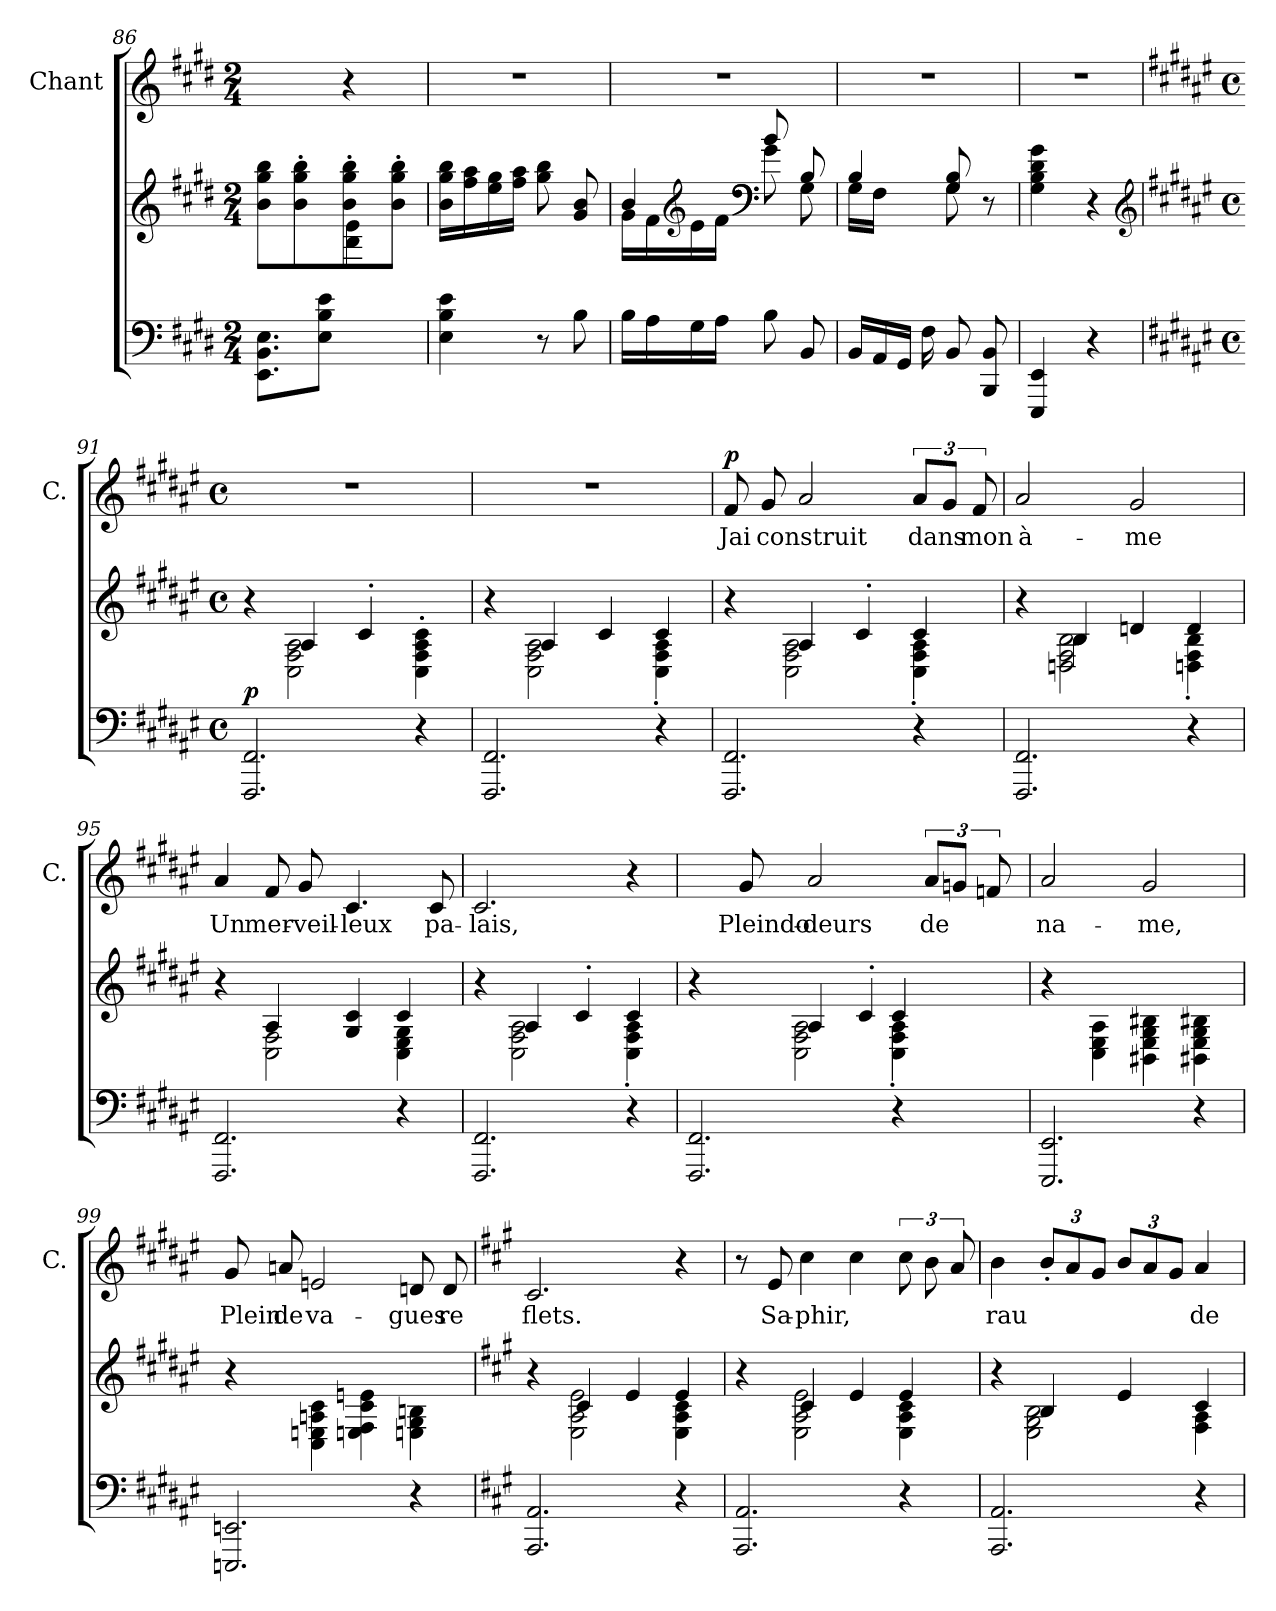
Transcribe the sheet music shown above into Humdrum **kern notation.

**kern	**dynam	**kern	**kern	**text	**dynam
*part3	*part3	*part2	*part1	*part1	*part1
*staff3	*staff3	*staff2	*staff1	*staff1	*staff1
*	*	*	*I"Chant	*	*
*	*	*	*I'C.	*	*
!!LO:LB:g=z
*clefF4	*	*clefG2	*clefG2	*	*
*k[f#c#g#d#]	*	*k[f#c#g#d#]	*k[f#c#g#d#]	*	*
*M2/4	*	*M2/4	*M2/4	*	*
=86	=86	=86	=86	=86	=86
*	*	*^	*	*	*
*	*	*	*^	*	*	*
8.EEi\ 8.Ei\ 8.BBi\L	.	8bj\ 8bbj\ 8gg#j\L	8ryy	8ryy	8ryy	.	.
.	.	8bj'>\ 8bbj'>\ 8gg#j'>\	16ryy	16ryy	16ryy	.	.
8ei\ 8Bi\ 8Ei\J	.	.	16ryy	16ryy	16ryy	.	.
.	.	8bj'>\ 8gg#j'>\ 8bbj'>\	4eZ\ 4BZ\	8EV\J	4r	.	.
8.ryy	.	.	.	.	.	.	.
.	.	8bj'>\ 8bbj'>\ 8gg#j'>\J	.	8ryy	.	.	.
*	*	*v	*v	*v	*	*	*
=87	=87	=87	=87	=87	=87
4Ei\ 4ei\ 4Bi\	.	16bj\ 16bbj\ 16gg#j\LL	2r	.	.
.	.	16aaj\ 16ff#j\	.	.	.
.	.	16eej\ 16gg#j\	.	.	.
.	.	16ff#j\ 16aaj\JJ	.	.	.
8r	.	8bbj\ 8gg#j\	.	.	.
8Bi\	.	8g#j/ 8bj/	.	.	.
=88	=88	=88	=88	=88	=88
*	*	*^	*	*	*
16Bi\LL	.	4bj/	16g#Z\LL	2r	.	.
16Ai\	.	.	16f#Z\	.	.	.
*	*	*clefG2	*	*	*	*
16G#i\	.	.	16eZ\	.	.	.
16Ai\JJ	.	.	16f#Z\JJ	.	.	.
*	*	*clefF4	*	*	*	*
8Bi\	.	8bj/	8g#Z\	.	.	.
8BBi/	.	8Bj/	8G#Z\	.	.	.
=89	=89	=89	=89	=89	=89	=89
16BBi/LL	.	4Bj/	16G#Z\LL	2r	.	.
16AAi/	.	.	16F#Z\JJ	.	.	.
16GG#i/JJ	.	.	16ryy	.	.	.
16F#i\	.	.	16ryy	.	.	.
8BBi/	.	8G#j/ 8Bj/	8G#Z\	.	.	.
8BBi/ 8BBBi/	.	8r	8ryy	.	.	.
*	*	*v	*v	*	*	*
=90	=90	=90	=90	=90	=90
4EEi/ 4EEEi/	.	4G#j\ 4Bj\ 4g#j\ 4d#j\	2r	.	.
4r	.	4r	.	.	.
*	*	*clefG2	*	*	*
!!LO:PB:g=z
=91	=91	=91	=91	=91	=91
*k[f#c#g#d#a#e#]	*	*k[f#c#g#d#a#e#]	*k[f#c#g#d#a#e#]	*	*
*M4/4	*	*M4/4	*M4/4	*	*
*met(c)	*	*met(c)	*met(c)	*	*
*	*	*^	*	*	*
!	!LO:DY:a	!	!	!	!	!
2.FF#i/ 2.FFF#i/	p	4r	4ryy	1r	.	.
.	.	4A#j/	2C#Z\ 2F#Z\ 2A#Z\	.	.	.
.	.	4c#'>j/	.	.	.	.
4r	.	4C#j'>\ 4c#j'>\ 4A#j'>\ 4F#j'>\	4ryy	.	.	.
=92	=92	=92	=92	=92	=92	=92
2.FF#i/ 2.FFF#i/	.	4r	4ryy	1r	.	.
.	.	4A#j/	2C#Z\ 2A#Z\ 2F#Z\	.	.	.
.	.	4c#j/	.	.	.	.
4r	.	4c#j/	4C#Z'>\ 4F#Z'>\ 4A#Z'>\	.	.	.
=93	=93	=93	=93	=93	=93	=93
!	!	!	!	!	!	!LO:DY:a
2.FF#i/ 2.FFF#i/	.	4r	8ryy	8f#j/	Jai	p
.	.	.	8ryy	8g#j/	construit	.
.	.	4A#j/	2C#Z\ 2F#Z\ 2A#Z\	2a#j/	.	.
.	.	4c#'>j/	.	.	.	.
4r	.	4c#j/	4C#Z'>\ 4F#Z'>\ 4A#Z'>\	12a#j/L	dans	.
.	.	.	.	12g#j/J	.	.
.	.	.	.	12f#j/	mon	.
=94	=94	=94	=94	=94	=94	=94
*	*	*	*^	*	*	*
2.FF#i/ 2.FFF#i/	.	4r	4ryy	4ryy	2a#j/	à-	.
.	.	4Bj/	2DnZ\ 2F#Z\ 2BZ\	4BV\	.	.	.
.	.	4dnj/	.	2ryy	2g#j/	me	.
4r	.	4dj/	4DnZ'>\ 4F#Z'>\ 4BZ'>\	.	.	.	.
*	*	*	*v	*v	*	*	*
!!LO:LB:g=z
=95	=95	=95	=95	=95	=95	=95
2.FF#i/ 2.FFF#i/	.	4r	4ryy	4a#j/	Un	.
.	.	4A#j/	2C#Z\ 2F#Z\	8f#j/	mer-	.
.	.	.	.	8g#j/	veil-	.
.	.	4c#j/ 4G#j/	.	4.c#j/	leux	.
4r	.	4c#j/	4G#Z\ 4E#Z\ 4C#Z\	.	.	.
.	.	.	.	8c#j/	pa-	.
=96	=96	=96	=96	=96	=96	=96
2.FF#i/ 2.FFF#i/	.	4r	4ryy	2.c#j/	lais,	.
.	.	4A#j/	2C#Z\ 2F#Z\ 2A#Z\	.	.	.
.	.	4c#'>j/	.	.	.	.
4r	.	4c#j/	4C#Z'>\ 4A#Z'>\ 4F#Z'>\	4r	.	.
=97	=97	=97	=97	=97	=97	=97
*	*	*^	*^	*	*	*
2.FF#i/ 2.FFF#i/	.	4r	4ryy	4ryy	4ryy	4ryy	.	.
.	.	8ryy	8ryy	8ryy	8ryy	8g#j/	Pleindo-	.
.	.	4A#j/	2C#Z\ 2F#Z\ 2A#Z\	4ryy	4ryy	2a#j/	deurs	.
.	.	4c#'>j/	.	8ryy	8ryy	.	.	.
4r	.	.	.	4c#V/	4C#N'>\ 4F#N'>\ 4A#N'>\	.	.	.
.	.	8ryy	8ryy	.	.	12a#j/L	de	.
.	.	.	.	.	.	12gl/J	.	.
6ryy	.	6ryy	6ryy	6ryy	6ryy	.	.	.
.	.	.	.	.	.	12fl/	.	.
.	.	.	.	.	.	24ryy	.	.
*	*	*v	*v	*v	*v	*	*	*
=98	=98	=98	=98	=98	=98
2.EE#i/ 2.EEE#i/	.	4r	2a#j/	na-	.
.	.	4C#j\ 4A#j\ 4E#j\	.	.	.
.	.	4BB#Xj\ 4E#j\ 4B#Xj\ 4G#j\	2g#j/	me,	.
4r	.	4BB#Xj\ 4E#j\ 4G#j\ 4B#Xj\	.	.	.
!!LO:LB:g=z
=99	=99	=99	=99	=99	=99
2.EEni/ 2.EEEni/	.	4r	8g#j/	Plein	.
.	.	.	8anj/	de	.
.	.	4C#j\ 4Enj\ 4c#j\ 4Anj\	2enj/	va-	.
.	.	4Enj\ 4F#j\ 4enj\ 4c#j\	.	.	.
4r	.	4Enj\ 4Bnj\ 4G#j\	8dnj/	gues	.
.	.	.	8dj/	re	.
=100	=100	=100	=100	=100	=100
*k[f#c#g#]	*	*k[f#c#g#]	*k[f#c#g#]	*	*
*	*	*^	*	*	*
2.AAi/ 2.AAAi/	.	4r	4ryy	2.c#j/	flets.	.
.	.	4c#j/	2EZ\ 2AZ\ 2eZ\	.	.	.
.	.	4ej/	.	.	.	.
4r	.	4ej/	4c#Z\ 4AZ\ 4EZ\	4r	.	.
=101	=101	=101	=101	=101	=101	=101
2.AAi/ 2.AAAi/	.	4r	8ryy	8r	.	.
.	.	.	8ryy	8ej/	Sa-	.
.	.	4c#j/	2EZ\ 2eZ\ 2AZ\	4cc#j\	phir,	.
.	.	4ej/	.	4cc#j\	.	.
4r	.	4ej/	4EZ\ 4AZ\ 4c#Z\	12cc#j\	.	.
.	.	.	.	12bj\	.	.
.	.	.	.	12aj/	.	.
!!LO:LB:g=z
=102	=102	=102	=102	=102	=102	=102
2.AAi/ 2.AAAi/	.	4r	4ryy	4bj\	rau	.
.	.	4Bj/	2BZ\ 2G#Z\ 2EZ\	12b'>j/L	.	.
.	.	.	.	12aj/	.	.
.	.	.	.	12g#j/J	.	.
.	.	4ej/	.	12bj/L	.	.
.	.	.	.	12aj/	.	.
.	.	.	.	12g#j/J	.	.
4r	.	4c#j/	4AZ\ 4F#Z\	4aj/	de	.
*	*	*v	*v	*	*	*
=	=	=	=	=	=
*-	*-	*-	*-	*-	*-
